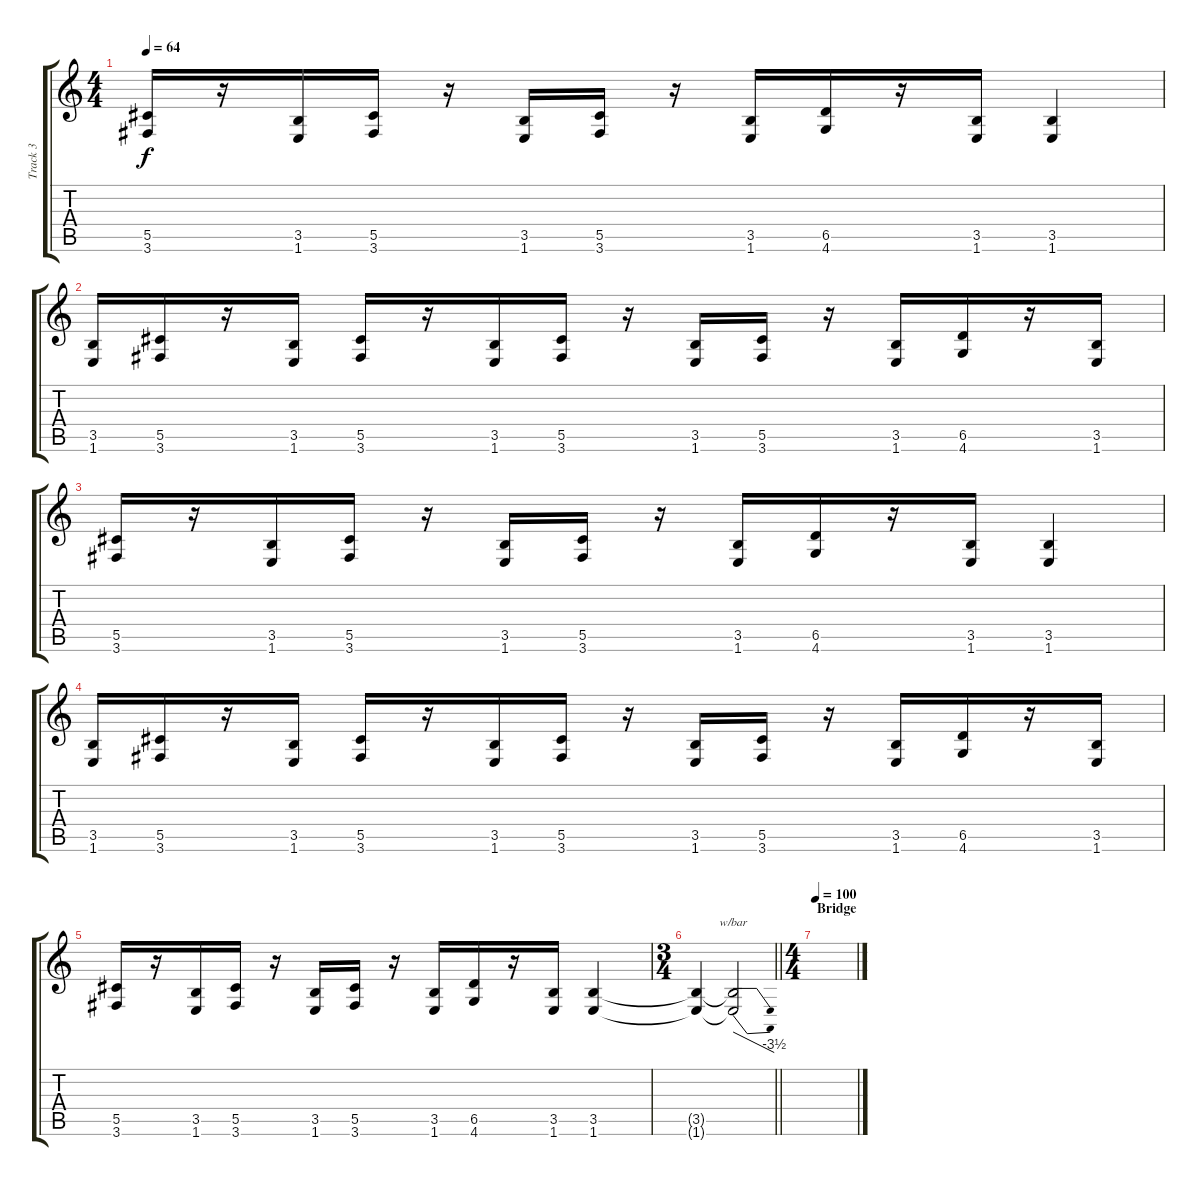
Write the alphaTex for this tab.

\track ("Track 3" "Track 3") {instrument distortionguitar}
\staff {score tabs}
\tuning (Eb4 Bb3 Gb3 Db3 Ab2 Eb2) {hide}
\ts (4 4)
\tempo 64
\clef g2
\ks c
(5.5 3.6).16{dy f} r.16 (3.5 1.6).16 (5.5 3.6).16 r.16 (3.5 1.6).16 (5.5 3.6).16 r.16 (3.5 1.6).16 (6.5 4.6).16 r.16 (3.5 1.6).16 (3.5 1.6).4 |
(3.5 1.6).16 (5.5 3.6).16 r.16 (3.5 1.6).16 (5.5 3.6).16 r.16 (3.5 1.6).16 (5.5 3.6).16 r.16 (3.5 1.6).16 (5.5 3.6).16 r.16 (3.5 1.6).16 (6.5 4.6).16 r.16 (3.5 1.6).16 |
(5.5 3.6).16 r.16 (3.5 1.6).16 (5.5 3.6).16 r.16 (3.5 1.6).16 (5.5 3.6).16 r.16 (3.5 1.6).16 (6.5 4.6).16 r.16 (3.5 1.6).16 (3.5 1.6).4 |
(3.5 1.6).16 (5.5 3.6).16 r.16 (3.5 1.6).16 (5.5 3.6).16 r.16 (3.5 1.6).16 (5.5 3.6).16 r.16 (3.5 1.6).16 (5.5 3.6).16 r.16 (3.5 1.6).16 (6.5 4.6).16 r.16 (3.5 1.6).16 |
(5.5 3.6).16 r.16 (3.5 1.6).16 (5.5 3.6).16 r.16 (3.5 1.6).16 (5.5 3.6).16 r.16 (3.5 1.6).16 (6.5 4.6).16 r.16 (3.5 1.6).16 (3.5 1.6).4 |
\ts (3 4)
\barLineRight lightlight
(3.5{t} 1.6{t}).4 (3.5{t} 1.6{t}).2{tbe (dive default 0 0 60 -14)} |
\ts (4 4)
\section ("" "Bridge")
\tempo 100
